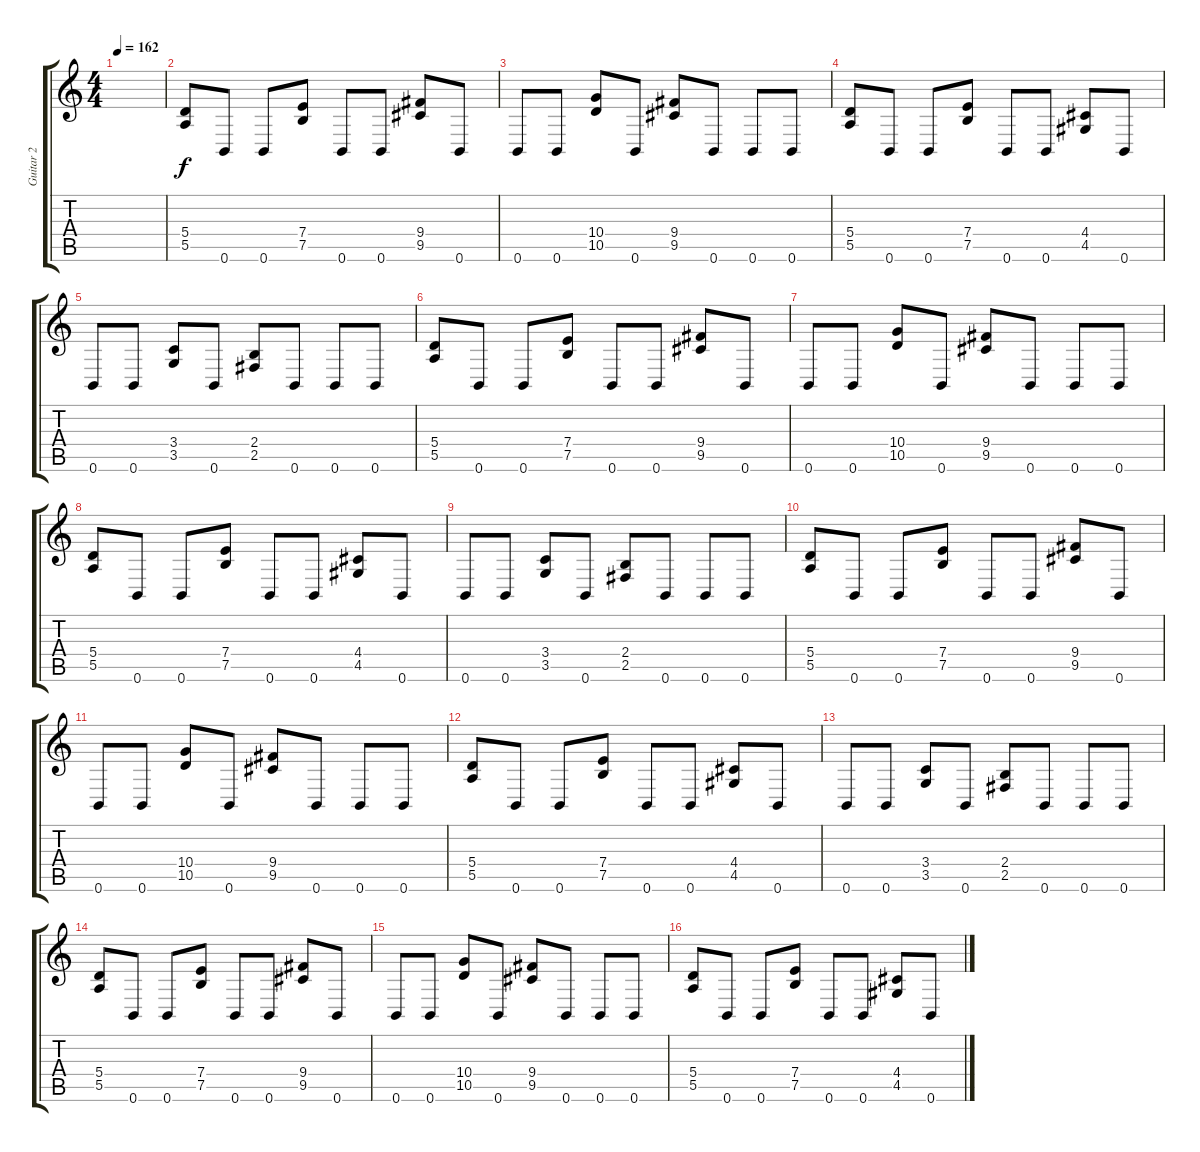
\track ("Guitar 2" "Guitar 2") {instrument distortionguitar}
\staff {score tabs}
\tuning (B3 G3 D3 A2 E2 B1) {hide}
\ts (4 4)
\tempo 162
\clef g2
\ks c
|
(5.4 5.5).8 0.6.8 0.6.8 (7.4 7.5).8 0.6.8 0.6.8 (9.4 9.5).8 0.6.8 |
0.6.8 0.6.8 (10.4 10.5).8 0.6.8 (9.4 9.5).8 0.6.8 0.6.8 0.6.8 |
(5.4 5.5).8 0.6.8 0.6.8 (7.4 7.5).8 0.6.8 0.6.8 (4.4 4.5).8 0.6.8 |
0.6.8 0.6.8 (3.4 3.5).8 0.6.8 (2.4 2.5).8 0.6.8 0.6.8 0.6.8 |
(5.4 5.5).8 0.6.8 0.6.8 (7.4 7.5).8 0.6.8 0.6.8 (9.4 9.5).8 0.6.8 |
0.6.8 0.6.8 (10.4 10.5).8 0.6.8 (9.4 9.5).8 0.6.8 0.6.8 0.6.8 |
(5.4 5.5).8 0.6.8 0.6.8 (7.4 7.5).8 0.6.8 0.6.8 (4.4 4.5).8 0.6.8 |
0.6.8 0.6.8 (3.4 3.5).8 0.6.8 (2.4 2.5).8 0.6.8 0.6.8 0.6.8 |
(5.4 5.5).8 0.6.8 0.6.8 (7.4 7.5).8 0.6.8 0.6.8 (9.4 9.5).8 0.6.8 |
0.6.8 0.6.8 (10.4 10.5).8 0.6.8 (9.4 9.5).8 0.6.8 0.6.8 0.6.8 |
(5.4 5.5).8 0.6.8 0.6.8 (7.4 7.5).8 0.6.8 0.6.8 (4.4 4.5).8 0.6.8 |
0.6.8 0.6.8 (3.4 3.5).8 0.6.8 (2.4 2.5).8 0.6.8 0.6.8 0.6.8 |
(5.4 5.5).8 0.6.8 0.6.8 (7.4 7.5).8 0.6.8 0.6.8 (9.4 9.5).8 0.6.8 |
0.6.8 0.6.8 (10.4 10.5).8 0.6.8 (9.4 9.5).8 0.6.8 0.6.8 0.6.8 |
(5.4 5.5).8 0.6.8 0.6.8 (7.4 7.5).8 0.6.8 0.6.8 (4.4 4.5).8 0.6.8
